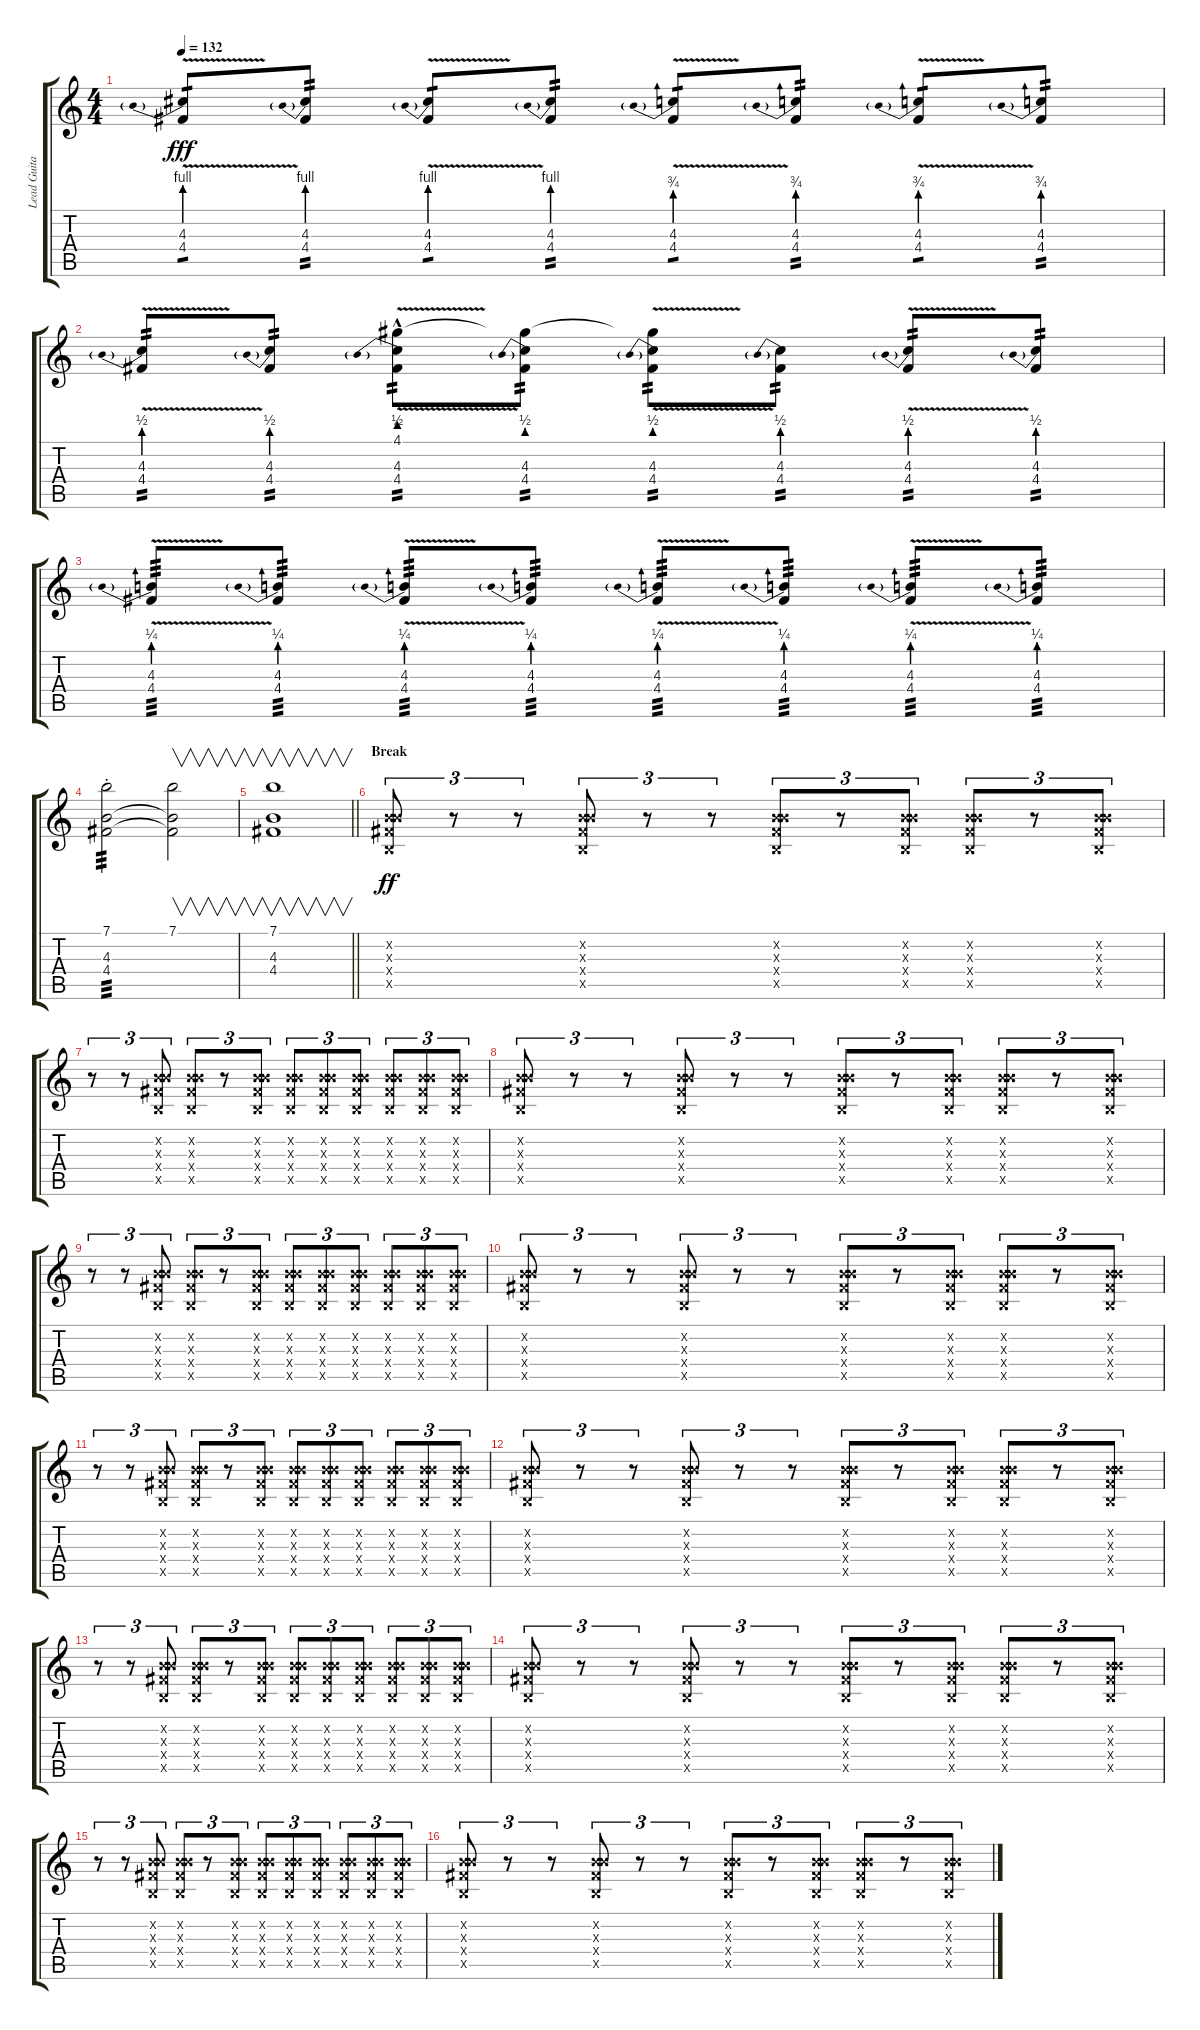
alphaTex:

\track ("Lead Guitar" "Lead Guita") {instrument distortionguitar}
\staff {score tabs}
\tuning (E4 B3 G3 D3 A2 E2) {hide}
\ts (4 4)
\tempo 132
\clef g2
\ks c
(4.3{be (prebend 0 4 60 4) v} 4.4).8{tp 1 dy fff} (4.3{be (prebend 0 4 60 4)} 4.4).8{tp 2} (4.3{be (prebend 0 4 60 4) v} 4.4).8{tp 1} (4.3{be (prebend 0 4 60 4)} 4.4).8{tp 2} (4.3{be (prebend 0 3 60 3) v} 4.4).8{tp 1} (4.3{be (prebend 0 3 60 3)} 4.4).8{tp 2} (4.3{be (prebend 0 3 60 3) v} 4.4).8{tp 1} (4.3{be (prebend 0 3 60 3)} 4.4).8{tp 2} |
(4.3{be (prebend 0 2 60 2) v} 4.4).8{tp 2} (4.3{be (prebend 0 2 60 2)} 4.4).8{tp 2} (4.1{hac} 4.3{be (prebend 0 2 60 2) v} 4.4).8{tp 2} (4.1{t} 4.3{be (prebend 0 2 60 2)} 4.4).8{tp 2} (4.1{t} 4.3{be (prebend 0 2 60 2) v} 4.4).8{tp 2} (4.3{be (prebend 0 2 60 2)} 4.4).8{tp 2} (4.3{be (prebend 0 2 60 2) v} 4.4).8{tp 2} (4.3{be (prebend 0 2 60 2)} 4.4).8{tp 2} |
(4.3{be (prebend 0 1 60 1) v} 4.4).8{tp 3} (4.3{be (prebend 0 1 60 1)} 4.4).8{tp 3} (4.3{be (prebend 0 1 60 1) v} 4.4).8{tp 3} (4.3{be (prebend 0 1 60 1)} 4.4).8{tp 3} (4.3{be (prebend 0 1 60 1) v} 4.4).8{tp 3} (4.3{be (prebend 0 1 60 1)} 4.4).8{tp 3} (4.3{be (prebend 0 1 60 1) v} 4.4).8{tp 3} (4.3{be (prebend 0 1 60 1)} 4.4).8{tp 3} |
(7.1{st} 4.3 4.4).2{tp 3} (7.1 4.3{t} 4.4{t}).2{v} |
\barLineRight lightlight
(7.1 4.3 4.4).1{v} |
\section ("" "Break")
(0.2{x} 4.3{x} 4.4{x} 2.5{x}).8{tu (3 2) dy ff} r.8{tu (3 2)} r.8{tu (3 2)} (0.2{x} 4.3{x} 4.4{x} 2.5{x}).8{tu (3 2)} r.8{tu (3 2)} r.8{tu (3 2)} (0.2{x} 4.3{x} 4.4{x} 2.5{x}).8{tu (3 2)} r.8{tu (3 2)} (0.2{x} 4.3{x} 4.4{x} 2.5{x}).8{tu (3 2)} (0.2{x} 4.3{x} 4.4{x} 2.5{x}).8{tu (3 2)} r.8{tu (3 2)} (0.2{x} 4.3{x} 4.4{x} 2.5{x}).8{tu (3 2)} |
r.8{tu (3 2)} r.8{tu (3 2)} (0.2{x} 4.3{x} 4.4{x} 2.5{x}).8{tu (3 2)} (0.2{x} 4.3{x} 4.4{x} 2.5{x}).8{tu (3 2)} r.8{tu (3 2)} (0.2{x} 4.3{x} 4.4{x} 2.5{x}).8{tu (3 2)} (0.2{x} 4.3{x} 4.4{x} 2.5{x}).8{tu (3 2)} (0.2{x} 4.3{x} 4.4{x} 2.5{x}).8{tu (3 2)} (0.2{x} 4.3{x} 4.4{x} 2.5{x}).8{tu (3 2)} (0.2{x} 4.3{x} 4.4{x} 2.5{x}).8{tu (3 2)} (0.2{x} 4.3{x} 4.4{x} 2.5{x}).8{tu (3 2)} (0.2{x} 4.3{x} 4.4{x} 2.5{x}).8{tu (3 2)} |
(0.2{x} 4.3{x} 4.4{x} 2.5{x}).8{tu (3 2)} r.8{tu (3 2)} r.8{tu (3 2)} (0.2{x} 4.3{x} 4.4{x} 2.5{x}).8{tu (3 2)} r.8{tu (3 2)} r.8{tu (3 2)} (0.2{x} 4.3{x} 4.4{x} 2.5{x}).8{tu (3 2)} r.8{tu (3 2)} (0.2{x} 4.3{x} 4.4{x} 2.5{x}).8{tu (3 2)} (0.2{x} 4.3{x} 4.4{x} 2.5{x}).8{tu (3 2)} r.8{tu (3 2)} (0.2{x} 4.3{x} 4.4{x} 2.5{x}).8{tu (3 2)} |
r.8{tu (3 2)} r.8{tu (3 2)} (0.2{x} 4.3{x} 4.4{x} 2.5{x}).8{tu (3 2)} (0.2{x} 4.3{x} 4.4{x} 2.5{x}).8{tu (3 2)} r.8{tu (3 2)} (0.2{x} 4.3{x} 4.4{x} 2.5{x}).8{tu (3 2)} (0.2{x} 4.3{x} 4.4{x} 2.5{x}).8{tu (3 2)} (0.2{x} 4.3{x} 4.4{x} 2.5{x}).8{tu (3 2)} (0.2{x} 4.3{x} 4.4{x} 2.5{x}).8{tu (3 2)} (0.2{x} 4.3{x} 4.4{x} 2.5{x}).8{tu (3 2)} (0.2{x} 4.3{x} 4.4{x} 2.5{x}).8{tu (3 2)} (0.2{x} 4.3{x} 4.4{x} 2.5{x}).8{tu (3 2)} |
(0.2{x} 4.3{x} 4.4{x} 2.5{x}).8{tu (3 2)} r.8{tu (3 2)} r.8{tu (3 2)} (0.2{x} 4.3{x} 4.4{x} 2.5{x}).8{tu (3 2)} r.8{tu (3 2)} r.8{tu (3 2)} (0.2{x} 4.3{x} 4.4{x} 2.5{x}).8{tu (3 2)} r.8{tu (3 2)} (0.2{x} 4.3{x} 4.4{x} 2.5{x}).8{tu (3 2)} (0.2{x} 4.3{x} 4.4{x} 2.5{x}).8{tu (3 2)} r.8{tu (3 2)} (0.2{x} 4.3{x} 4.4{x} 2.5{x}).8{tu (3 2)} |
r.8{tu (3 2)} r.8{tu (3 2)} (0.2{x} 4.3{x} 4.4{x} 2.5{x}).8{tu (3 2)} (0.2{x} 4.3{x} 4.4{x} 2.5{x}).8{tu (3 2)} r.8{tu (3 2)} (0.2{x} 4.3{x} 4.4{x} 2.5{x}).8{tu (3 2)} (0.2{x} 4.3{x} 4.4{x} 2.5{x}).8{tu (3 2)} (0.2{x} 4.3{x} 4.4{x} 2.5{x}).8{tu (3 2)} (0.2{x} 4.3{x} 4.4{x} 2.5{x}).8{tu (3 2)} (0.2{x} 4.3{x} 4.4{x} 2.5{x}).8{tu (3 2)} (0.2{x} 4.3{x} 4.4{x} 2.5{x}).8{tu (3 2)} (0.2{x} 4.3{x} 4.4{x} 2.5{x}).8{tu (3 2)} |
(0.2{x} 4.3{x} 4.4{x} 2.5{x}).8{tu (3 2)} r.8{tu (3 2)} r.8{tu (3 2)} (0.2{x} 4.3{x} 4.4{x} 2.5{x}).8{tu (3 2)} r.8{tu (3 2)} r.8{tu (3 2)} (0.2{x} 4.3{x} 4.4{x} 2.5{x}).8{tu (3 2)} r.8{tu (3 2)} (0.2{x} 4.3{x} 4.4{x} 2.5{x}).8{tu (3 2)} (0.2{x} 4.3{x} 4.4{x} 2.5{x}).8{tu (3 2)} r.8{tu (3 2)} (0.2{x} 4.3{x} 4.4{x} 2.5{x}).8{tu (3 2)} |
r.8{tu (3 2)} r.8{tu (3 2)} (0.2{x} 4.3{x} 4.4{x} 2.5{x}).8{tu (3 2)} (0.2{x} 4.3{x} 4.4{x} 2.5{x}).8{tu (3 2)} r.8{tu (3 2)} (0.2{x} 4.3{x} 4.4{x} 2.5{x}).8{tu (3 2)} (0.2{x} 4.3{x} 4.4{x} 2.5{x}).8{tu (3 2)} (0.2{x} 4.3{x} 4.4{x} 2.5{x}).8{tu (3 2)} (0.2{x} 4.3{x} 4.4{x} 2.5{x}).8{tu (3 2)} (0.2{x} 4.3{x} 4.4{x} 2.5{x}).8{tu (3 2)} (0.2{x} 4.3{x} 4.4{x} 2.5{x}).8{tu (3 2)} (0.2{x} 4.3{x} 4.4{x} 2.5{x}).8{tu (3 2)} |
(0.2{x} 4.3{x} 4.4{x} 2.5{x}).8{tu (3 2)} r.8{tu (3 2)} r.8{tu (3 2)} (0.2{x} 4.3{x} 4.4{x} 2.5{x}).8{tu (3 2)} r.8{tu (3 2)} r.8{tu (3 2)} (0.2{x} 4.3{x} 4.4{x} 2.5{x}).8{tu (3 2)} r.8{tu (3 2)} (0.2{x} 4.3{x} 4.4{x} 2.5{x}).8{tu (3 2)} (0.2{x} 4.3{x} 4.4{x} 2.5{x}).8{tu (3 2)} r.8{tu (3 2)} (0.2{x} 4.3{x} 4.4{x} 2.5{x}).8{tu (3 2)} |
r.8{tu (3 2)} r.8{tu (3 2)} (0.2{x} 4.3{x} 4.4{x} 2.5{x}).8{tu (3 2)} (0.2{x} 4.3{x} 4.4{x} 2.5{x}).8{tu (3 2)} r.8{tu (3 2)} (0.2{x} 4.3{x} 4.4{x} 2.5{x}).8{tu (3 2)} (0.2{x} 4.3{x} 4.4{x} 2.5{x}).8{tu (3 2)} (0.2{x} 4.3{x} 4.4{x} 2.5{x}).8{tu (3 2)} (0.2{x} 4.3{x} 4.4{x} 2.5{x}).8{tu (3 2)} (0.2{x} 4.3{x} 4.4{x} 2.5{x}).8{tu (3 2)} (0.2{x} 4.3{x} 4.4{x} 2.5{x}).8{tu (3 2)} (0.2{x} 4.3{x} 4.4{x} 2.5{x}).8{tu (3 2)} |
(0.2{x} 4.3{x} 4.4{x} 2.5{x}).8{tu (3 2)} r.8{tu (3 2)} r.8{tu (3 2)} (0.2{x} 4.3{x} 4.4{x} 2.5{x}).8{tu (3 2)} r.8{tu (3 2)} r.8{tu (3 2)} (0.2{x} 4.3{x} 4.4{x} 2.5{x}).8{tu (3 2)} r.8{tu (3 2)} (0.2{x} 4.3{x} 4.4{x} 2.5{x}).8{tu (3 2)} (0.2{x} 4.3{x} 4.4{x} 2.5{x}).8{tu (3 2)} r.8{tu (3 2)} (0.2{x} 4.3{x} 4.4{x} 2.5{x}).8{tu (3 2)}
